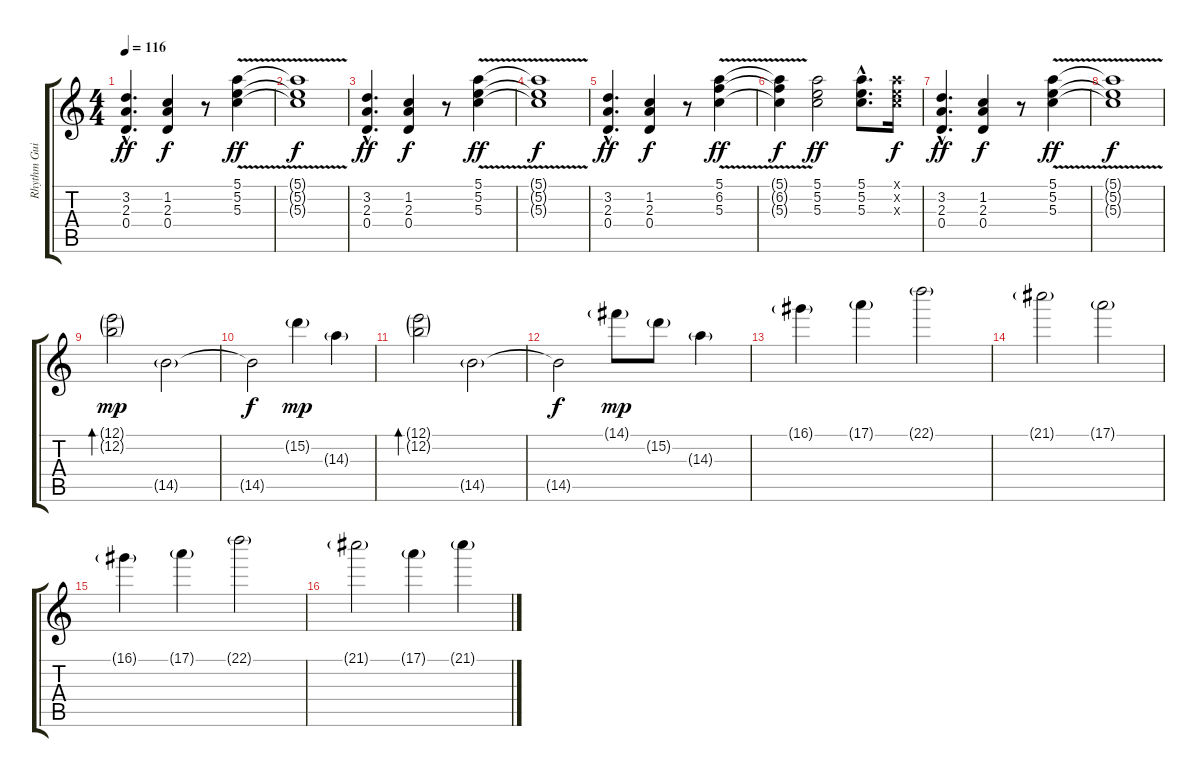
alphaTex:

\track ("Rhythm Guitar 2" "Rhythm Gui") {instrument overdrivenguitar}
\staff {score tabs}
\tuning (E4 B3 G3 D3 A2 E2) {hide}
\ts (4 4)
\tempo 116
\clef g2
\ks c
(3.2{hac} 2.3{hac} 0.4{hac}).4{d dy ff} (1.2 2.3 0.4).4{dy f} r.8 (5.1{v} 5.2{v} 5.3{v}).4{dy ff} |
(5.1{t} 5.2{t} 5.3{t}).1{dy f} |
(3.2{hac} 2.3{hac} 0.4{hac}).4{d dy ff} (1.2 2.3 0.4).4{dy f} r.8 (5.1{v} 5.2{v} 5.3{v}).4{dy ff} |
(5.1{t} 5.2{t} 5.3{t}).1{dy f} |
(3.2{hac} 2.3{hac} 0.4{hac}).4{d dy ff} (1.2 2.3 0.4).4{dy f} r.8 (5.1{v} 6.2{v} 5.3{v}).4{dy ff} |
(5.1{t} 6.2{t} 5.3{t}).4{dy f} (5.1 5.2 5.3).2{dy ff} (5.1{hac} 5.2{hac} 5.3{hac}).8{d} (5.1{x} 5.2{x} 5.3{x}).16{dy f} |
(3.2{hac} 2.3{hac} 0.4{hac}).4{d dy ff} (1.2 2.3 0.4).4{dy f} r.8 (5.1{v} 5.2{v} 5.3{v}).4{dy ff} |
(5.1{t} 5.2{t} 5.3{t}).1{dy f} |
(12.1{g} 12.2{g}).2{bd 480 dy mp volume 9} 14.5{g}.2 |
14.5{t}.2{dy f} 15.2{g}.4{dy mp} 14.3{g}.4 |
(12.1{g} 12.2{g}).2{bd 480} 14.5{g}.2 |
14.5{t}.2{dy f} 14.1{g}.8{dy mp} 15.2{g}.8 14.3{g}.4 |
16.1{g}.4 17.1{g}.4 22.1{g}.2 |
21.1{g}.2 17.1{g}.2 |
16.1{g}.4 17.1{g}.4 22.1{g}.2 |
21.1{g}.2 17.1{g}.4 21.1{g}.4
